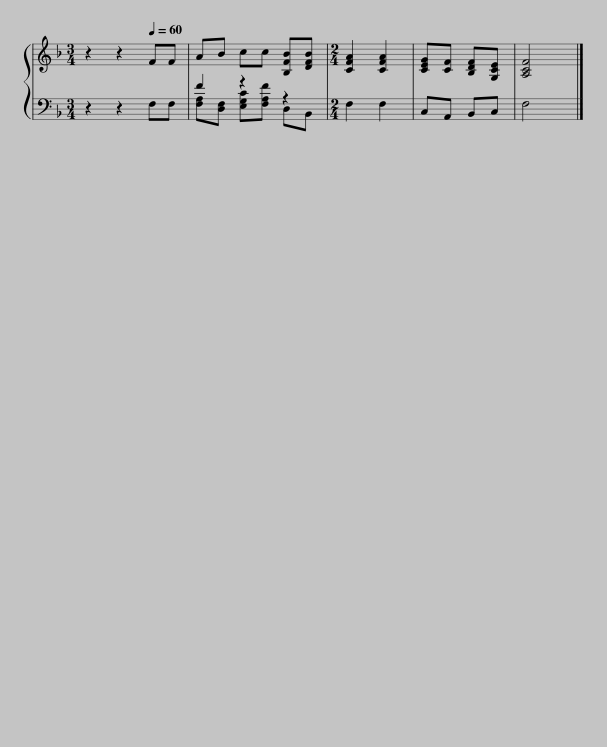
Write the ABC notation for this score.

X:1
%%score { 1 | ( 2 3 ) }
L:1/8
M:3/4
I:linebreak $
K:F
V:1 treble
V:2 bass
V:3 bass
V:1
 z2 z2[Q:1/4=60] FF | AB cc [B,FB][DFB] |[M:2/4] [CFA]2 [CFA]2 | [CEG][CF] [B,DF][G,CE] | [A,CF]4 |] %5
V:2
 z2 z2 F,F, | F2 z2 z2 |[M:2/4] F,2 F,2 | C,A,, B,,C, | F,4 |] %5
V:3
 x6 | [F,A,][D,F,] [E,G,C][F,A,F] D,B,, |[M:2/4] x4 | x4 | x4 |] %5
